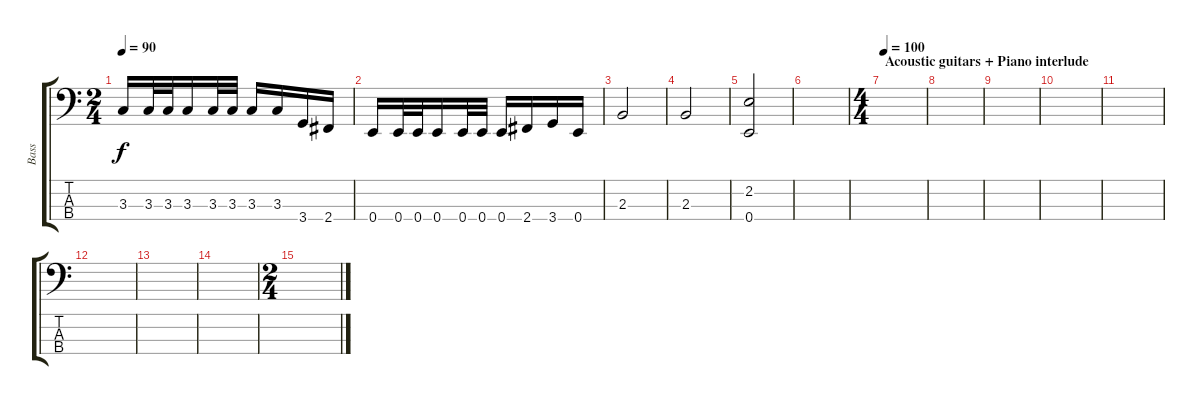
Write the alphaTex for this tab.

\track ("Bass" "Bass") {instrument electricbasspick}
\staff {score tabs}
\tuning (G2 D2 A1 E1) {hide}
\ts (2 4)
\tempo 90
\clef f4
\ks c
3.3.16{dy f} 3.3.32 3.3.32 3.3.16 3.3.32 3.3.32 3.3.16 3.3.16 3.4.16 2.4.16 |
0.4.16 0.4.32 0.4.32 0.4.16 0.4.32 0.4.32 0.4.16 2.4.16 3.4.16 0.4.16 |
2.3.2 |
2.3.2 |
(2.2 0.4).2 |
|
\ts (4 4)
\section ("" "Acoustic guitars + Piano interlude")
\tempo 100
|
|
|
|
|
|
|
|
\ts (2 4)
